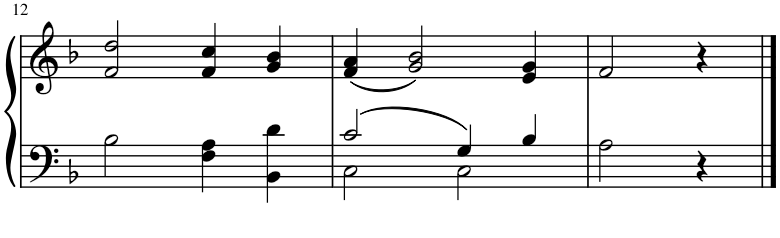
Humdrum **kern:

**kern	**kern
*part1	*part1
*staff2	*staff1
*I"Piano	*
*I'Pno.	*
!!LO:PB:g=z
*clefF4	*clefG2
*k[b-]	*k[b-]
*M4/4	*M4/4
=12	=12
2B-\	2f/ 2dd/
4F\ 4A\	4f/ 4cc/
4BB-\ 4d\	4g/ 4b-/
=13	=13
*^	*
2c/	2C\	(4f/ 4a/
.	.	2g/ 2b-/)
4G/	2C\	.
4B-/	.	4e/ 4g/
*v	*v	*
=14	=14
2A\	2f/
4r	4r
==	==
*-	*-
